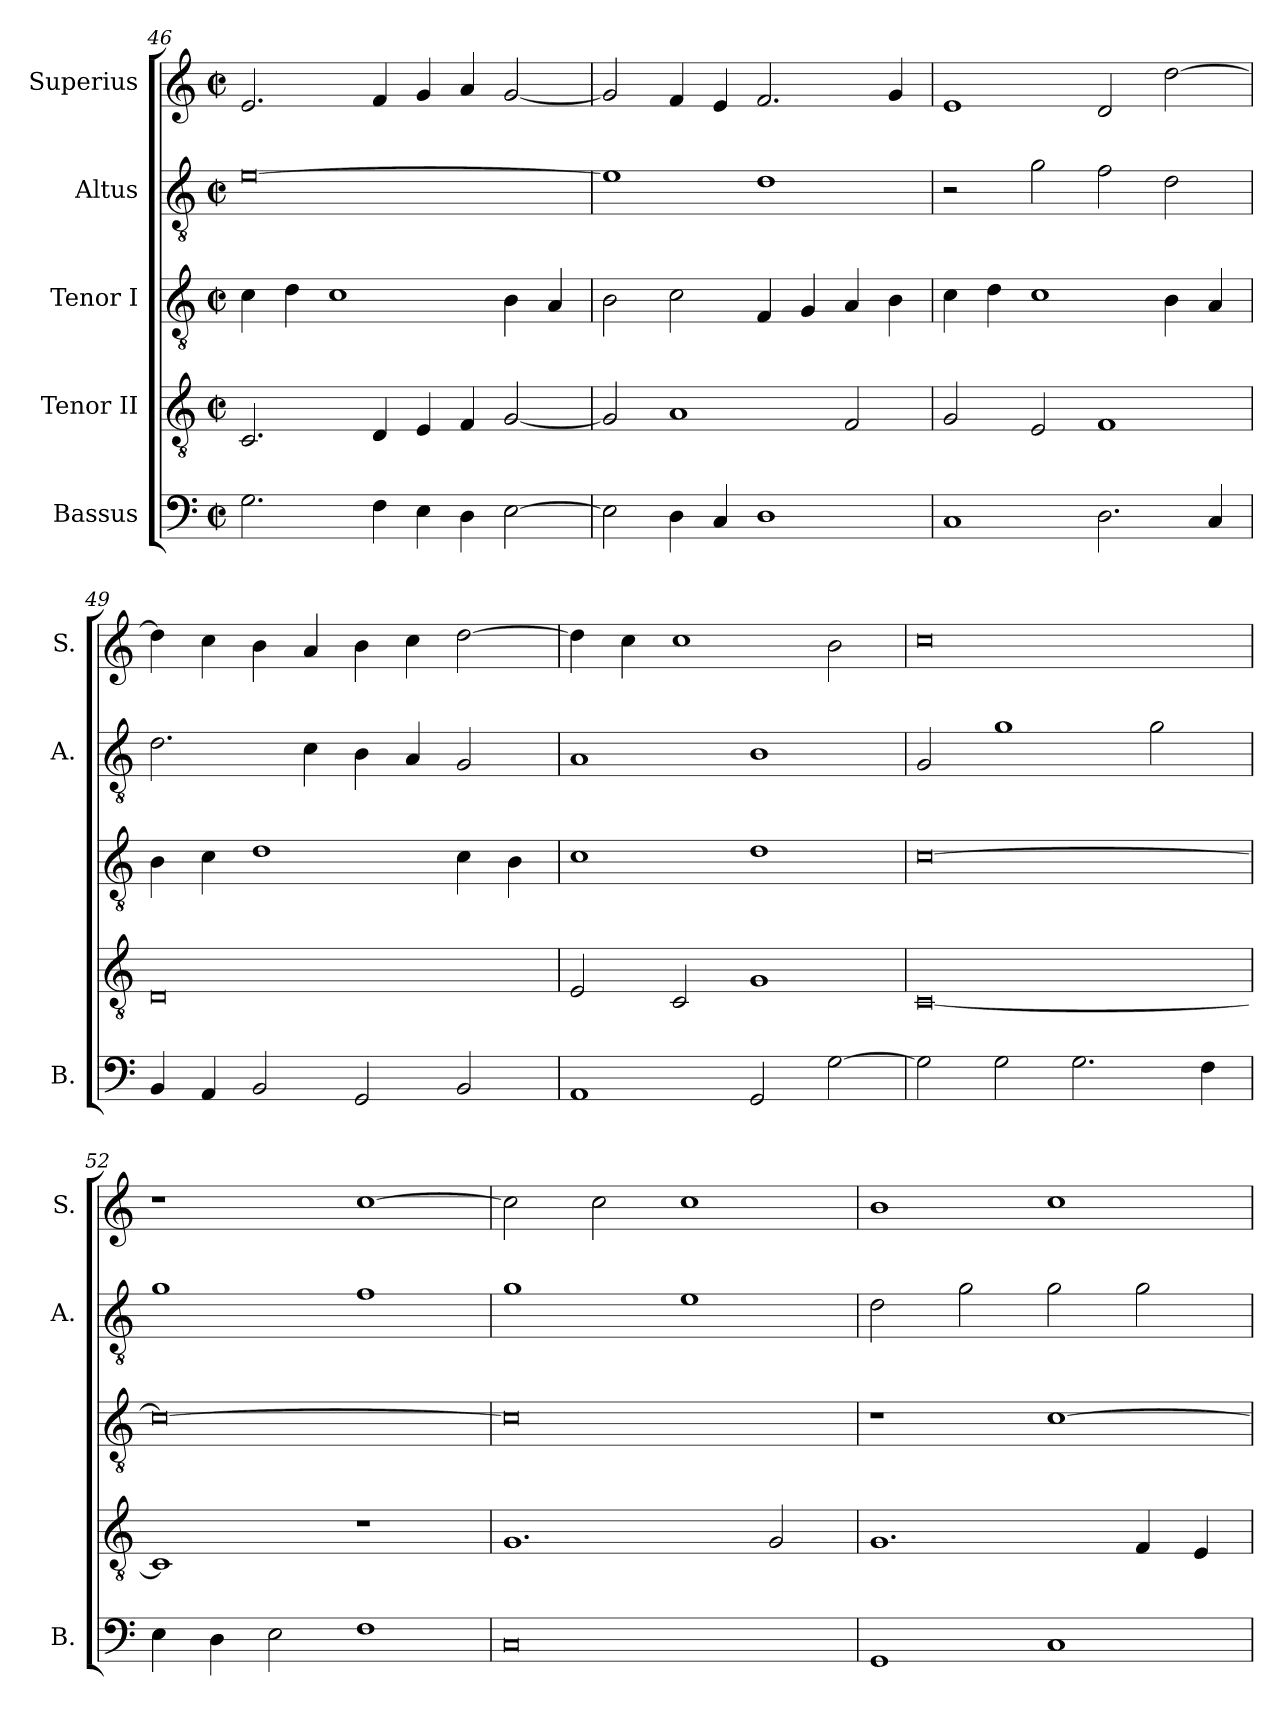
**kern	**kern	**kern	**kern	**kern
*part5	*part4	*part3	*part2	*part1
*staff5	*staff4	*staff3	*staff2	*staff1
*I"Bassus	*I"Tenor II	*I"Tenor I	*I"Altus	*I"Superius
*I'B.	*	*	*I'A.	*I'S.
!!LO:PB:g=z
*clefF4	*clefGv2	*clefGv2	*clefGv2	*clefG2
*	*ITrd7c12	*ITrd7c12	*ITrd7c12	*
*k[]	*k[]	*k[]	*k[]	*k[]
*C:	*C:	*C:	*C:	*C:
*M2/2	*M2/2	*M2/2	*M2/2	*M2/2
*met(c|)	*met(c|)	*met(c|)	*met(c|)	*met(c|)
=46	=46	=46	=46	=46
2.Gi\	2.CCi/	4Ci\	[>0Ei	2.ei/
.	.	4Di\	.	.
.	.	1Ci	.	.
4Fi\	4DDi/	.	.	4fi/
4Ei\	4EEi/	.	.	4gi/
4Di\	4FFi/	.	.	4ai/
[>2Ei\	[<2GGi/	4BBi\	.	[<2gi/
.	.	4AAi/	.	.
=47	=47	=47	=47	=47
2Ei\]	2GGi/]	2BBi\	1Ei]	2gi/]
4Di\	1AAi	2Ci\	.	4fi/
4Ci/	.	.	.	4ei/
1Di	.	4FFi/	1Di	2.fi/
.	.	4GGi/	.	.
.	2FFi/	4AAi/	.	.
.	.	4BBi\	.	4gi/
=48	=48	=48	=48	=48
1Ci	2GGi/	4Ci\	2r	1ei
.	.	4Di\	.	.
.	2EEi/	1Ci	2Gi\	.
2.Di\	1FFi	.	2Fi\	2di/
.	.	4BBi\	2Di\	[>2ddi\
4Ci/	.	4AAi/	.	.
=49	=49	=49	=49	=49
4BBi/	0DDi	4BBi\	2.Di\	4ddi\]
4AAi/	.	4Ci\	.	4cci\
2BBi/	.	1Di	.	4bi\
.	.	.	4Ci\	4ai/
2GGi/	.	.	4BBi\	4bi\
.	.	.	4AAi/	4cci\
2BBi/	.	4Ci\	2GGi/	[>2ddi\
.	.	4BBi\	.	.
!!LO:LB:g=z
=50	=50	=50	=50	=50
1AAi	2EEi/	1Ci	1AAi	4ddi\]
.	.	.	.	4cci\
.	2CCi/	.	.	1cci
2GGi/	1GGi	1Di	1BBi	.
[>2Gi\	.	.	.	2bi\
=51	=51	=51	=51	=51
2Gi\]	[<0CCi	[>0Ci	2GGi/	0cci
2Gi\	.	.	1Gi	.
2.Gi\	.	.	.	.
.	.	.	2Gi\	.
4Fi\	.	.	.	.
=52	=52	=52	=52	=52
4Ei\	1CCi]	0Ci_>	1Gi	1r
4Di\	.	.	.	.
2Ei\	.	.	.	.
1Fi	1r	.	1Fi	[>1cci
=53	=53	=53	=53	=53
0Ci	1.GGi	0Ci]	1Gi	2cci\]
.	.	.	.	2cci\
.	.	.	1Ei	1cci
.	2GGi/	.	.	.
=54	=54	=54	=54	=54
1GGi	1.GGi	1r	2Di\	1bi
.	.	.	2Gi\	.
1Ci	.	[>1Ci	2Gi\	1cci
.	4FFi/	.	2Gi\	.
.	4EEi/	.	.	.
=	=	=	=	=
*-	*-	*-	*-	*-
